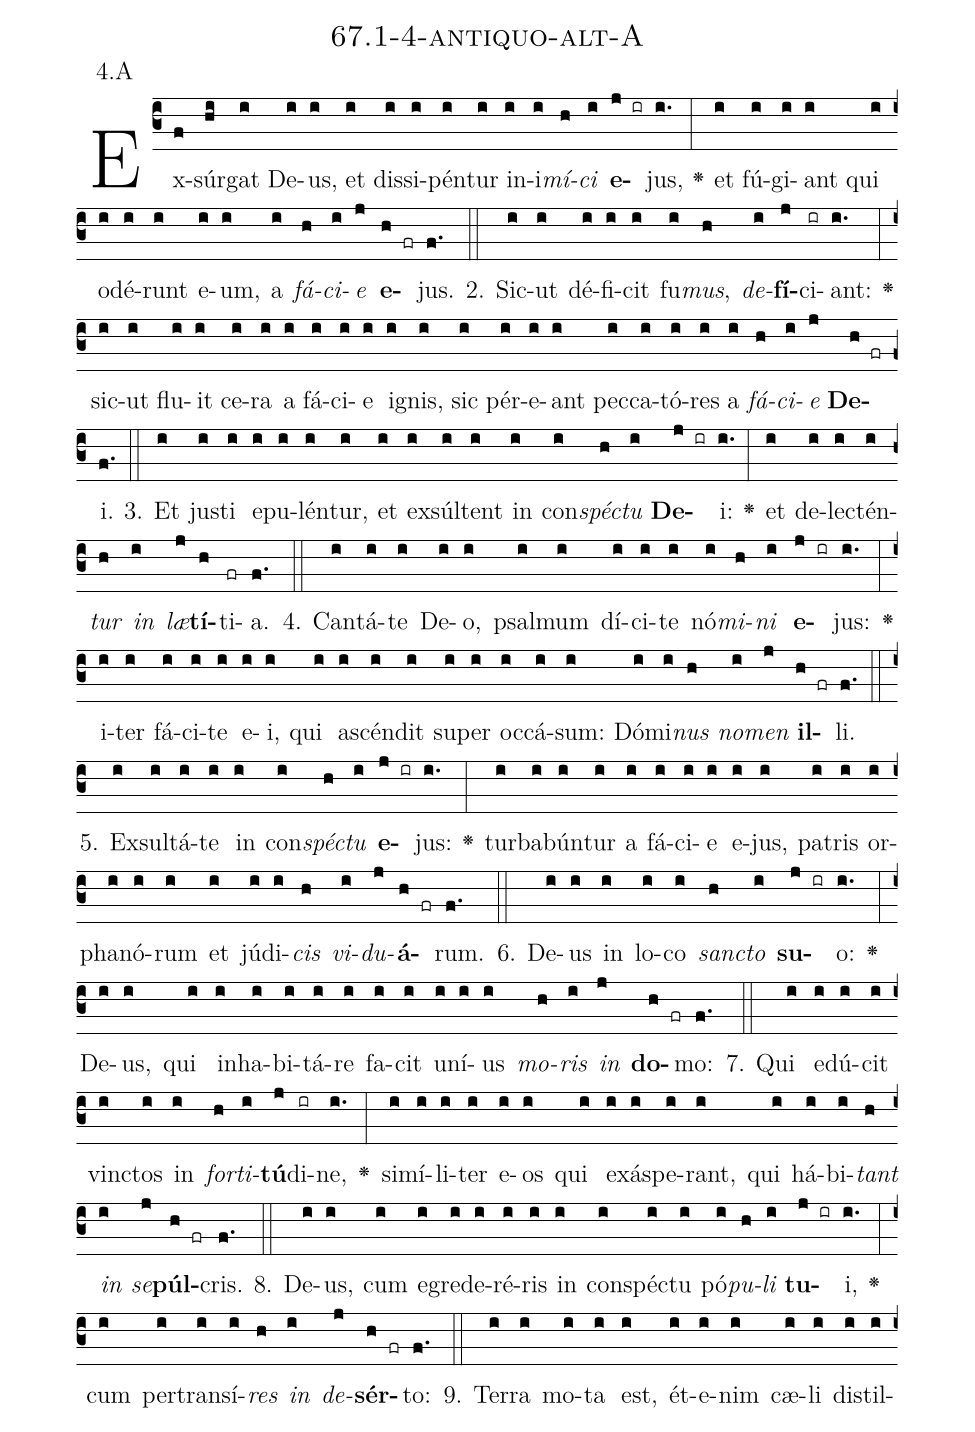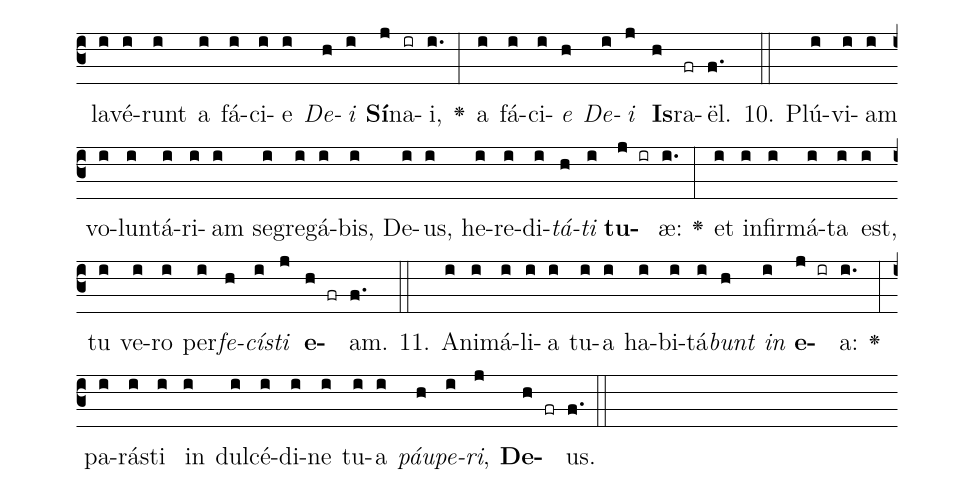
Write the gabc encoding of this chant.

name: 67.1-4-antiquo-alt-A;
annotation: 4.A;
%%
(c3)Ex(f)súr(hi)gat(i) De(i)us,(i) et(i) dis(i)si(i)pén(i)tur(i) in(i)i(i)<i>mí</i>(h)<i>ci</i>(i) <b>e</b>(j ir)jus,(i.) <v>\greheightstar</v>(:) et(i) fú(i)gi(i)ant(i) qui(i) o(i)dé(i)runt(i) e(i)um,(i) a(i) <i>fá</i>(h)<i>ci</i>(i)<i>e</i>(j) <b>e</b>(h fr)jus.(f.) (::)
2. Sic(i)ut(i) dé(i)fi(i)cit(i) fu(i)<i>mus</i>,(h) <i>de</i>(i)<b>fí</b>(j)ci(ir)ant:(i.) <v>\greheightstar</v>(:) sic(i)ut(i) flu(i)it(i) ce(i)ra(i) a(i) fá(i)ci(i)e(i) i(i)gnis,(i) sic(i) pér(i)e(i)ant(i) pec(i)ca(i)tó(i)res(i) a(i) <i>fá</i>(h)<i>ci</i>(i)<i>e</i>(j) <b>De</b>(h fr)i.(f.) (::)
3. Et(i) jus(i)ti(i) e(i)pu(i)lén(i)tur,(i) et(i) ex(i)súl(i)tent(i) in(i) con(i)<i>spéc</i>(h)<i>tu</i>(i) <b>De</b>(j ir)i:(i.) <v>\greheightstar</v>(:) et(i) de(i)lec(i)tén(i)<i>tur</i>(h) <i>in</i>(i) <i>læ</i>(j)<b>tí</b>(h)ti(fr)a.(f.) (::)
4. Can(i)tá(i)te(i) De(i)o,(i) psal(i)mum(i) dí(i)ci(i)te(i) nó(i)<i>mi</i>(h)<i>ni</i>(i) <b>e</b>(j ir)jus:(i.) <v>\greheightstar</v>(:) i(i)ter(i) fá(i)ci(i)te(i) e(i)i,(i) qui(i) a(i)scén(i)dit(i) su(i)per(i) oc(i)cá(i)sum:(i) Dó(i)mi(i)<i>nus</i>(h) <i>no</i>(i)<i>men</i>(j) <b>il</b>(h fr)li.(f.) (::)
5. Ex(i)sul(i)tá(i)te(i) in(i) con(i)<i>spéc</i>(h)<i>tu</i>(i) <b>e</b>(j ir)jus:(i.) <v>\greheightstar</v>(:) tur(i)ba(i)bún(i)tur(i) a(i) fá(i)ci(i)e(i) e(i)jus,(i) pa(i)tris(i) or(i)pha(i)nó(i)rum(i) et(i) jú(i)di(i)<i>cis</i>(h) <i>vi</i>(i)<i>du</i>(j)<b>á</b>(h fr)rum.(f.) (::)
6. De(i)us(i) in(i) lo(i)co(i) <i>sanc</i>(h)<i>to</i>(i) <b>su</b>(j ir)o:(i.) <v>\greheightstar</v>(:) De(i)us,(i) qui(i) in(i)ha(i)bi(i)tá(i)re(i) fa(i)cit(i) u(i)ní(i)us(i) <i>mo</i>(h)<i>ris</i>(i) <i>in</i>(j) <b>do</b>(h fr)mo:(f.) (::)
7. Qui(i) e(i)dú(i)cit(i) vinc(i)tos(i) in(i) <i>for</i>(h)<i>ti</i>(i)<b>tú</b>(j)di(ir)ne,(i.) <v>\greheightstar</v>(:) si(i)mí(i)li(i)ter(i) e(i)os(i) qui(i) ex(i)ás(i)pe(i)rant,(i) qui(i) há(i)bi(i)<i>tant</i>(h) <i>in</i>(i) <i>se</i>(j)<b>púl</b>(h fr)cris.(f.) (::)
8. De(i)us,(i) cum(i) e(i)gre(i)de(i)ré(i)ris(i) in(i) con(i)spéc(i)tu(i) pó(i)<i>pu</i>(h)<i>li</i>(i) <b>tu</b>(j ir)i,(i.) <v>\greheightstar</v>(:) cum(i) per(i)trans(i)í(i)<i>res</i>(h) <i>in</i>(i) <i>de</i>(j)<b>sér</b>(h fr)to:(f.) (::)
9. Ter(i)ra(i) mo(i)ta(i) est,(i) ét(i)e(i)nim(i) cæ(i)li(i) di(i)stil(i)la(i)vé(i)runt(i) a(i) fá(i)ci(i)e(i) <i>De</i>(h)<i>i</i>(i) <b>Sí</b>(j)na(ir)i,(i.) <v>\greheightstar</v>(:) a(i) fá(i)ci(i)<i>e</i>(h) <i>De</i>(i)<i>i</i>(j) <b>Is</b>(h)ra(fr)ël.(f.) (::)
10. Plú(i)vi(i)am(i) vo(i)lun(i)tá(i)ri(i)am(i) se(i)gre(i)gá(i)bis,(i) De(i)us,(i) he(i)re(i)di(i)<i>tá</i>(h)<i>ti</i>(i) <b>tu</b>(j ir)æ:(i.) <v>\greheightstar</v>(:) et(i) in(i)fir(i)má(i)ta(i) est,(i) tu(i) ve(i)ro(i) per(i)<i>fe</i>(h)<i>cís</i>(i)<i>ti</i>(j) <b>e</b>(h fr)am.(f.) (::)
11. A(i)ni(i)má(i)li(i)a(i) tu(i)a(i) ha(i)bi(i)tá(i)<i>bunt</i>(h) <i>in</i>(i) <b>e</b>(j ir)a:(i.) <v>\greheightstar</v>(:) pa(i)rás(i)ti(i) in(i) dul(i)cé(i)di(i)ne(i) tu(i)a(i) <i>páu</i>(h)<i>pe</i>(i)<i>ri</i>,(j) <b>De</b>(h fr)us.(f.) (::)
